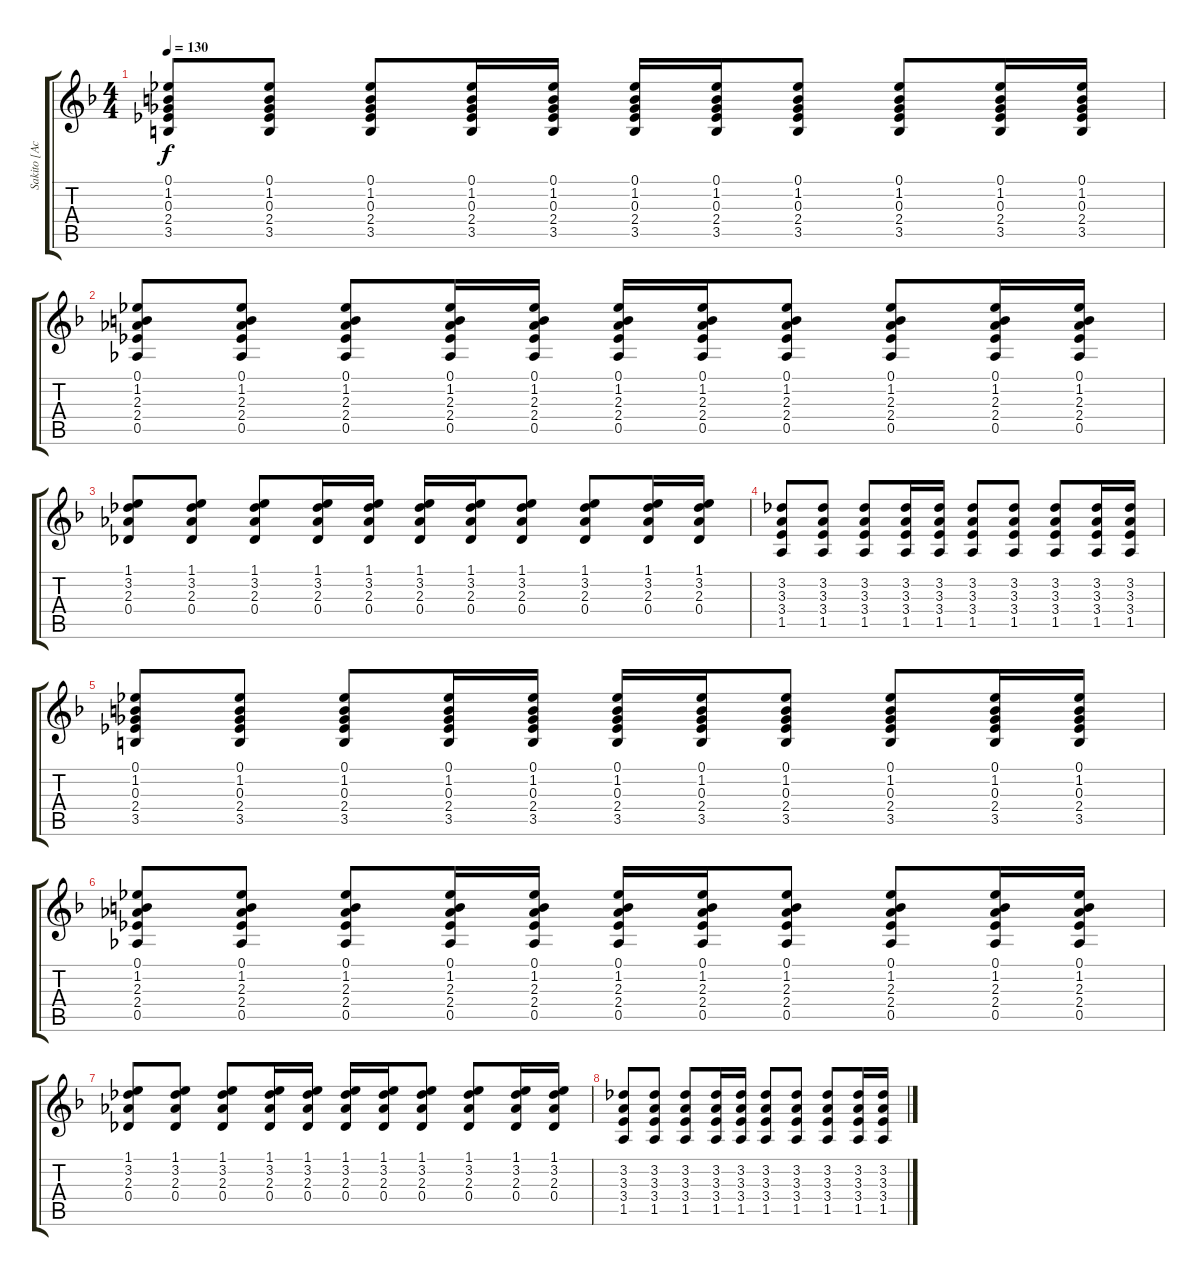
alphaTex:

\track ("Sakito [Acoustic]" "Sakito [Ac") {instrument acousticguitarsteel}
\staff {score tabs}
\tuning (Eb4 Bb3 Gb3 Db3 Ab2 Eb2) {hide}
\ts (4 4)
\tempo 130
\clef g2
\ks f
(0.1 1.2 0.3 2.4 3.5).8{dy f} (0.1 1.2 0.3 2.4 3.5).8 (0.1 1.2 0.3 2.4 3.5).8 (0.1 1.2 0.3 2.4 3.5).16 (0.1 1.2 0.3 2.4 3.5).16 (0.1 1.2 0.3 2.4 3.5).16 (0.1 1.2 0.3 2.4 3.5).16 (0.1 1.2 0.3 2.4 3.5).8 (0.1 1.2 0.3 2.4 3.5).8 (0.1 1.2 0.3 2.4 3.5).16 (0.1 1.2 0.3 2.4 3.5).16 |
(0.1 1.2 2.3 2.4 0.5).8 (0.1 1.2 2.3 2.4 0.5).8 (0.1 1.2 2.3 2.4 0.5).8 (0.1 1.2 2.3 2.4 0.5).16 (0.1 1.2 2.3 2.4 0.5).16 (0.1 1.2 2.3 2.4 0.5).16 (0.1 1.2 2.3 2.4 0.5).16 (0.1 1.2 2.3 2.4 0.5).8 (0.1 1.2 2.3 2.4 0.5).8 (0.1 1.2 2.3 2.4 0.5).16 (0.1 1.2 2.3 2.4 0.5).16 |
(1.1 3.2 2.3 0.4).8 (1.1 3.2 2.3 0.4).8 (1.1 3.2 2.3 0.4).8 (1.1 3.2 2.3 0.4).16 (1.1 3.2 2.3 0.4).16 (1.1 3.2 2.3 0.4).16 (1.1 3.2 2.3 0.4).16 (1.1 3.2 2.3 0.4).8 (1.1 3.2 2.3 0.4).8 (1.1 3.2 2.3 0.4).16 (1.1 3.2 2.3 0.4).16 |
(3.2 3.3 3.4 1.5).8 (3.2 3.3 3.4 1.5).8 (3.2 3.3 3.4 1.5).8 (3.2 3.3 3.4 1.5).16 (3.2 3.3 3.4 1.5).16 (3.2 3.3 3.4 1.5).8 (3.2 3.3 3.4 1.5).8 (3.2 3.3 3.4 1.5).8 (3.2 3.3 3.4 1.5).16 (3.2 3.3 3.4 1.5).16 |
(0.1 1.2 0.3 2.4 3.5).8 (0.1 1.2 0.3 2.4 3.5).8 (0.1 1.2 0.3 2.4 3.5).8 (0.1 1.2 0.3 2.4 3.5).16 (0.1 1.2 0.3 2.4 3.5).16 (0.1 1.2 0.3 2.4 3.5).16 (0.1 1.2 0.3 2.4 3.5).16 (0.1 1.2 0.3 2.4 3.5).8 (0.1 1.2 0.3 2.4 3.5).8 (0.1 1.2 0.3 2.4 3.5).16 (0.1 1.2 0.3 2.4 3.5).16 |
(0.1 1.2 2.3 2.4 0.5).8 (0.1 1.2 2.3 2.4 0.5).8 (0.1 1.2 2.3 2.4 0.5).8 (0.1 1.2 2.3 2.4 0.5).16 (0.1 1.2 2.3 2.4 0.5).16 (0.1 1.2 2.3 2.4 0.5).16 (0.1 1.2 2.3 2.4 0.5).16 (0.1 1.2 2.3 2.4 0.5).8 (0.1 1.2 2.3 2.4 0.5).8 (0.1 1.2 2.3 2.4 0.5).16 (0.1 1.2 2.3 2.4 0.5).16 |
(1.1 3.2 2.3 0.4).8 (1.1 3.2 2.3 0.4).8 (1.1 3.2 2.3 0.4).8 (1.1 3.2 2.3 0.4).16 (1.1 3.2 2.3 0.4).16 (1.1 3.2 2.3 0.4).16 (1.1 3.2 2.3 0.4).16 (1.1 3.2 2.3 0.4).8 (1.1 3.2 2.3 0.4).8 (1.1 3.2 2.3 0.4).16 (1.1 3.2 2.3 0.4).16 |
(3.2 3.3 3.4 1.5).8 (3.2 3.3 3.4 1.5).8 (3.2 3.3 3.4 1.5).8 (3.2 3.3 3.4 1.5).16 (3.2 3.3 3.4 1.5).16 (3.2 3.3 3.4 1.5).8 (3.2 3.3 3.4 1.5).8 (3.2 3.3 3.4 1.5).8 (3.2 3.3 3.4 1.5).16 (3.2 3.3 3.4 1.5).16
